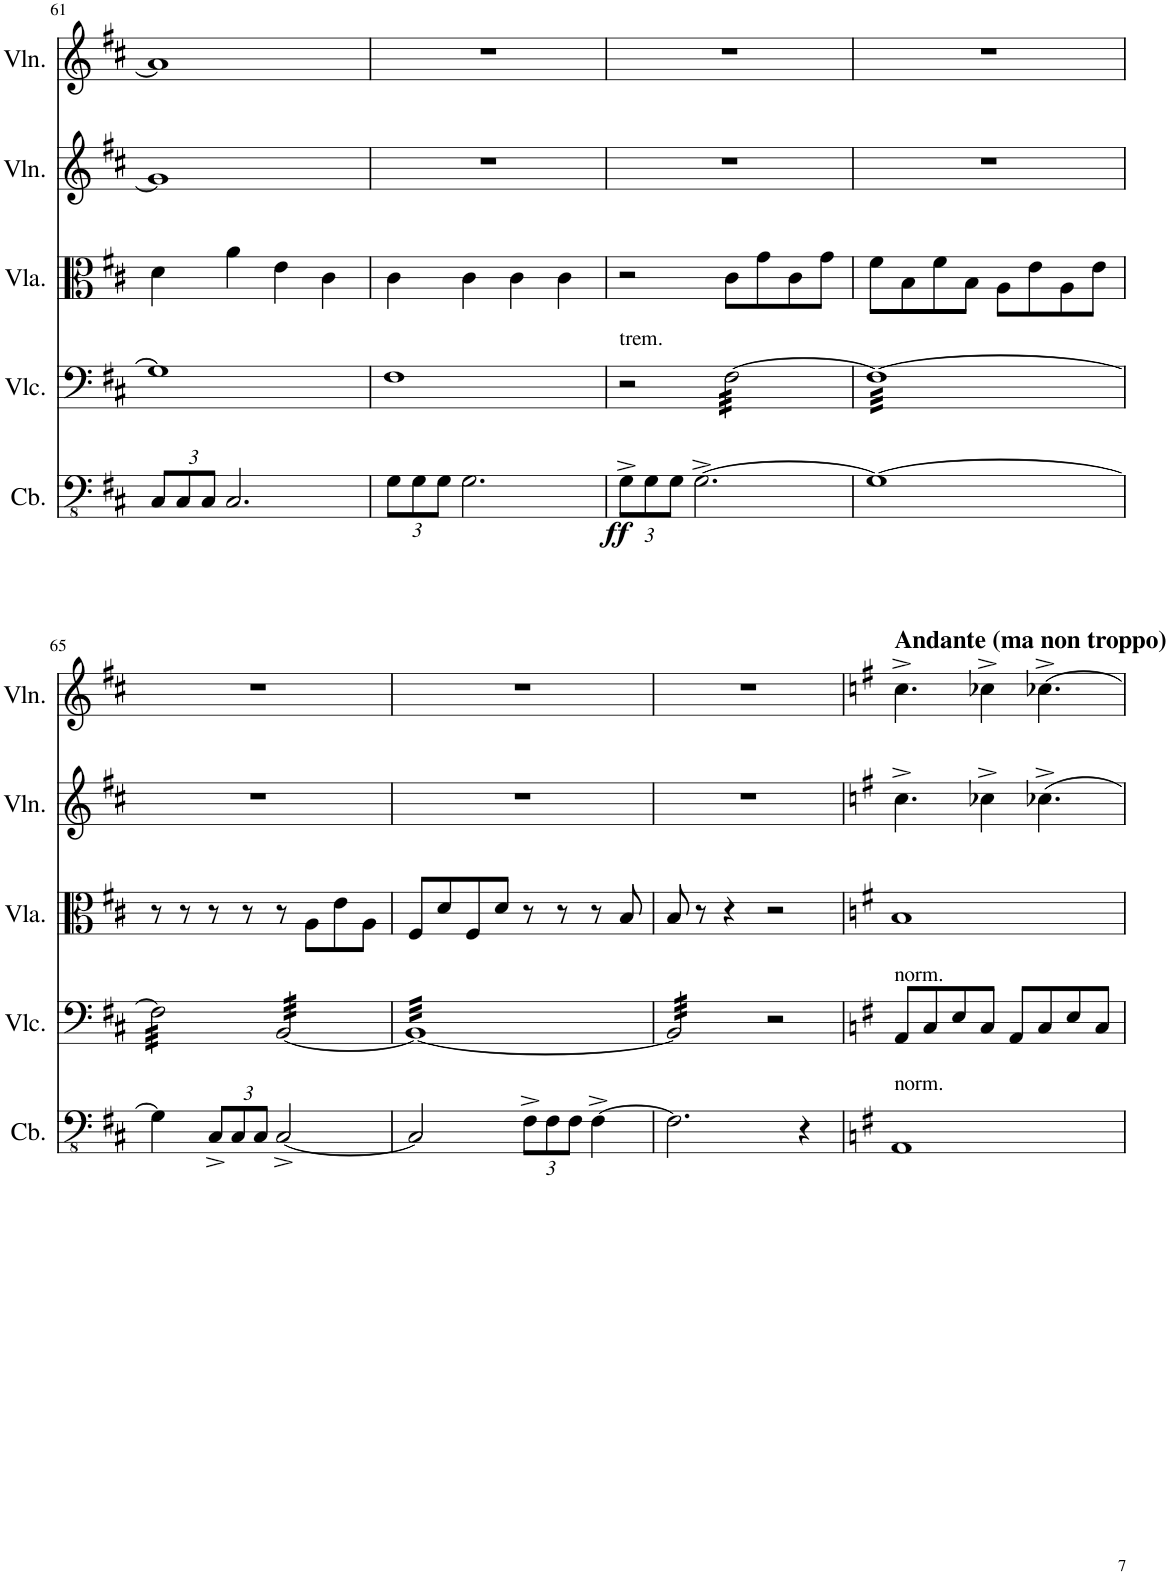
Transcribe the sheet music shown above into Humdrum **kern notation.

**kern	**dynam	**kern	**kern	**kern	**kern
*part5	*part5	*part4	*part3	*part2	*part1
*staff5	*staff5	*staff4	*staff3	*staff2	*staff1
*I"Contrabass	*	*I"Violoncello	*I"Viola	*I"Violin	*I"Violin
*I'Cb.	*	*I'Vlc.	*I'Vla.	*I'Vln.	*I'Vln.
!!LO:PB:g=z
*clefFv4	*	*clefF4	*clefC3	*clefG2	*clefG2
*Trd7c12	*	*	*	*	*
*k[f#c#]	*	*k[f#c#]	*k[f#c#]	*k[f#c#]	*k[f#c#]
*M4/4	*	*M4/4	*M4/4	*M4/4	*M4/4
*Xbrackettup	*	*	*	*	*
=61	=61	=61	=61	=61	=61
12CC#/L	.	1G]	4d\	1g]	1a]
12CC#/	.	.	.	.	.
12CC#/J	.	.	.	.	.
2.CC#/	.	.	4a\	.	.
.	.	.	4e\	.	.
.	.	.	4c#\	.	.
=62	=62	=62	=62	=62	=62
12GG\L	.	1F#	4c#\	1r	1r
12GG\	.	.	.	.	.
12GG\J	.	.	.	.	.
2.GG\	.	.	4c#\	.	.
.	.	.	4c#\	.	.
.	.	.	4c#\	.	.
=63	=63	=63	=63	=63	=63
!	!	!LO:TX:a:t=trem.	!	!	!
!	!LO:DY:b	!	!	!	!
12GG^\L	ff	2r	2r	1r	1r
12GG\	.	.	.	.	.
12GG\J	.	.	.	.	.
[2.GG^\	.	.	.	.	.
*	*	*tremolo	*	*	*
.	.	[32F#\LLL	8c#\L	.	.
.	.	32F#\	.	.	.
.	.	32F#\	.	.	.
.	.	32F#\	.	.	.
.	.	32F#\	8g\	.	.
.	.	32F#\	.	.	.
.	.	32F#\	.	.	.
.	.	32F#\	.	.	.
.	.	32F#\	8c#\	.	.
.	.	32F#\	.	.	.
.	.	32F#\	.	.	.
.	.	32F#\	.	.	.
.	.	32F#\	8g\J	.	.
.	.	32F#\	.	.	.
.	.	32F#\	.	.	.
.	.	32F#\JJJ	.	.	.
=64	=64	=64	=64	=64	=64
1GG_	.	32F#LLL	8f#\L	1r	1r
.	.	32F#	.	.	.
.	.	32F#	.	.	.
.	.	32F#	.	.	.
.	.	32F#	8B\	.	.
.	.	32F#	.	.	.
.	.	32F#	.	.	.
.	.	32F#	.	.	.
.	.	32F#	8f#\	.	.
.	.	32F#	.	.	.
.	.	32F#	.	.	.
.	.	32F#	.	.	.
.	.	32F#	8B\J	.	.
.	.	32F#	.	.	.
.	.	32F#	.	.	.
.	.	32F#	.	.	.
.	.	32F#	8A\L	.	.
.	.	32F#	.	.	.
.	.	32F#	.	.	.
.	.	32F#	.	.	.
.	.	32F#	8e\	.	.
.	.	32F#	.	.	.
.	.	32F#	.	.	.
.	.	32F#	.	.	.
.	.	32F#	8A\	.	.
.	.	32F#	.	.	.
.	.	32F#	.	.	.
.	.	32F#	.	.	.
.	.	32F#	8e\J	.	.
.	.	32F#	.	.	.
.	.	32F#	.	.	.
.	.	32F#JJJ	.	.	.
!!LO:LB:g=z
=65	=65	=65	=65	=65	=65
4GG\]	.	32F#\]LLL	8r	1r	1r
.	.	32F#\	.	.	.
.	.	32F#\	.	.	.
.	.	32F#\	.	.	.
.	.	32F#\	8r	.	.
.	.	32F#\	.	.	.
.	.	32F#\	.	.	.
.	.	32F#\	.	.	.
12CC#^/L	.	32F#\	8r	.	.
.	.	32F#\	.	.	.
.	.	32F#\	.	.	.
12CC#/	.	.	.	.	.
.	.	32F#\	.	.	.
.	.	32F#\	8r	.	.
.	.	32F#\	.	.	.
12CC#/J	.	.	.	.	.
.	.	32F#\	.	.	.
.	.	32F#\JJJ	.	.	.
[2CC#^/	.	[32BB/LLL	8r	.	.
.	.	32BB/	.	.	.
.	.	32BB/	.	.	.
.	.	32BB/	.	.	.
.	.	32BB/	8A\L	.	.
.	.	32BB/	.	.	.
.	.	32BB/	.	.	.
.	.	32BB/	.	.	.
.	.	32BB/	8e\	.	.
.	.	32BB/	.	.	.
.	.	32BB/	.	.	.
.	.	32BB/	.	.	.
.	.	32BB/	8A\J	.	.
.	.	32BB/	.	.	.
.	.	32BB/	.	.	.
.	.	32BB/JJJ	.	.	.
=66	=66	=66	=66	=66	=66
2CC#/]	.	32BBLLL	8F#/L	1r	1r
.	.	32BB	.	.	.
.	.	32BB	.	.	.
.	.	32BB	.	.	.
.	.	32BB	8d/	.	.
.	.	32BB	.	.	.
.	.	32BB	.	.	.
.	.	32BB	.	.	.
.	.	32BB	8F#/	.	.
.	.	32BB	.	.	.
.	.	32BB	.	.	.
.	.	32BB	.	.	.
.	.	32BB	8d/J	.	.
.	.	32BB	.	.	.
.	.	32BB	.	.	.
.	.	32BB	.	.	.
12FF#^\L	.	32BB	8r	.	.
.	.	32BB	.	.	.
.	.	32BB	.	.	.
12FF#\	.	.	.	.	.
.	.	32BB	.	.	.
.	.	32BB	8r	.	.
.	.	32BB	.	.	.
12FF#\J	.	.	.	.	.
.	.	32BB	.	.	.
.	.	32BB	.	.	.
[4FF#^\	.	32BB	8r	.	.
.	.	32BB	.	.	.
.	.	32BB	.	.	.
.	.	32BB	.	.	.
.	.	32BB	8B/	.	.
.	.	32BB	.	.	.
.	.	32BB	.	.	.
.	.	32BBJJJ	.	.	.
=67	=67	=67	=67	=67	=67
2.FF#\]	.	32BB/]LLL	8B/	1r	1r
.	.	32BB/	.	.	.
.	.	32BB/	.	.	.
.	.	32BB/	.	.	.
.	.	32BB/	8r	.	.
.	.	32BB/	.	.	.
.	.	32BB/	.	.	.
.	.	32BB/	.	.	.
.	.	32BB/	4r	.	.
.	.	32BB/	.	.	.
.	.	32BB/	.	.	.
.	.	32BB/	.	.	.
.	.	32BB/	.	.	.
.	.	32BB/	.	.	.
.	.	32BB/	.	.	.
.	.	32BB/JJJ	.	.	.
*	*	*Xtremolo	*	*	*
.	.	2r	2r	.	.
4r	.	.	.	.	.
=68	=68	=68	=68	=68	=68
*k[f#]	*	*k[f#]	*k[f#]	*k[f#]	*k[f#]
!	!	!	!	!	!LO:TX:a:B:t=Andante (ma non troppo)
!	!	!LO:TX:a:t=norm.	!	!	!
!LO:TX:a:t=norm.	!	!	!	!	!
1AAA	.	8AA/L	1B	4.cc^\	4.cc^\
.	.	8C/	.	.	.
.	.	8E/	.	.	.
.	.	8C/J	.	4cc-X^\	4cc-X^\
.	.	8AA/L	.	.	.
.	.	8C/	.	4.cc-X^\	[4.cc-X^\
.	.	8E/	.	.	.
.	.	8C/J	.	.	.
=	=	=	=	=	=
*-	*-	*-	*-	*-	*-
